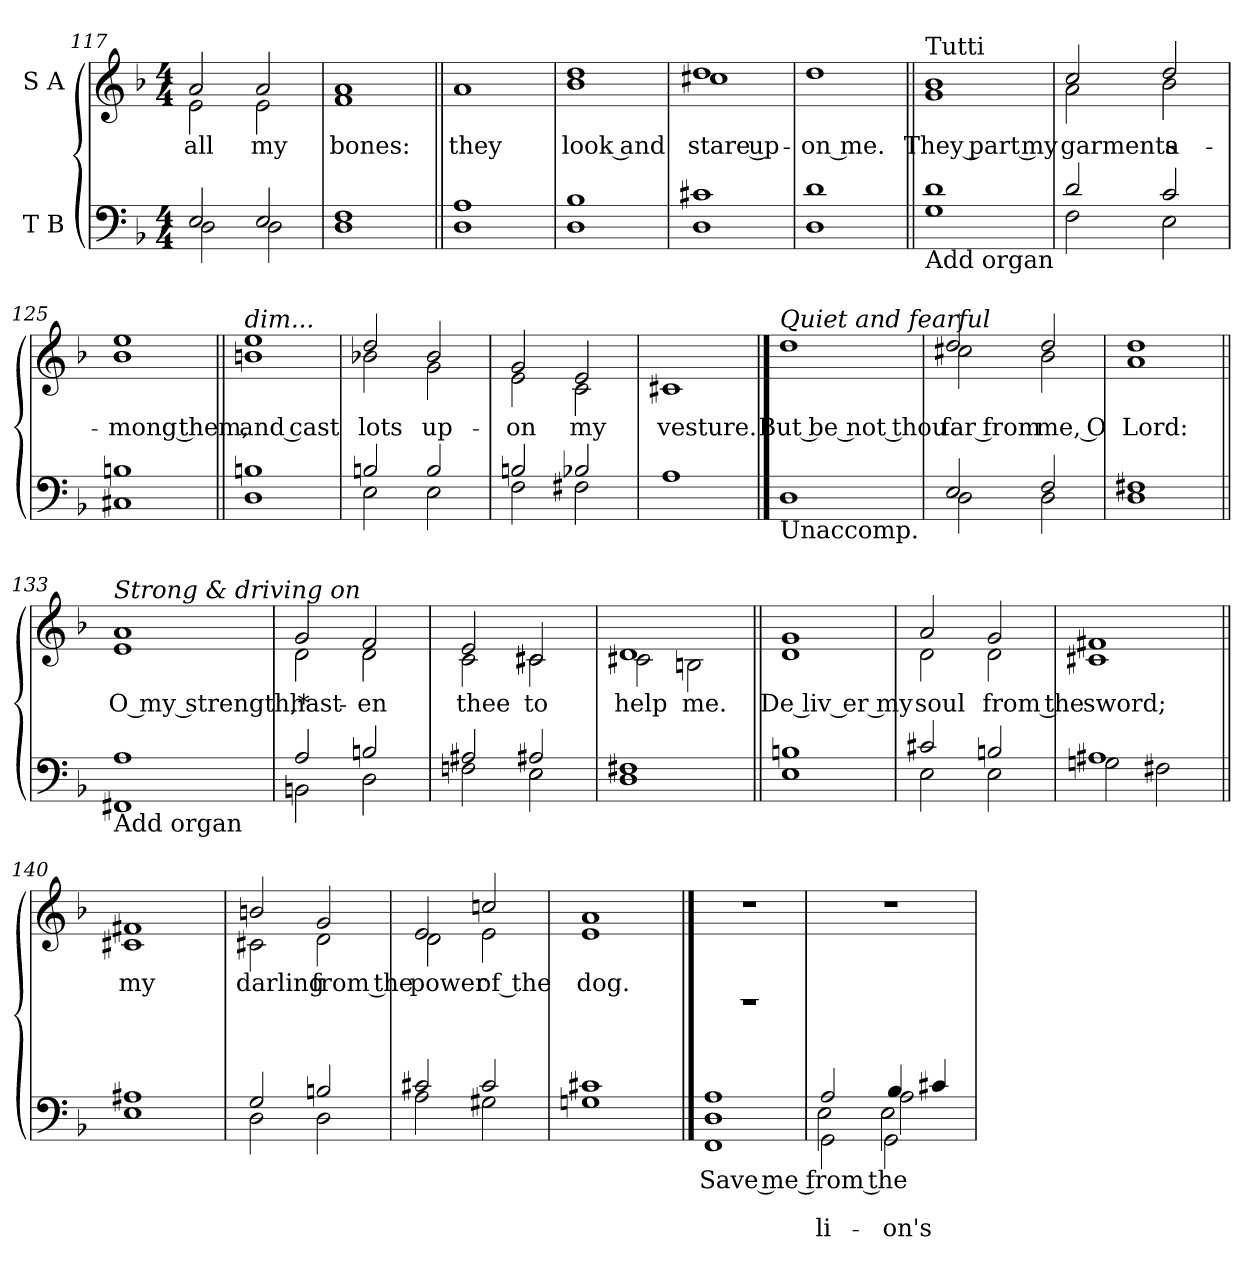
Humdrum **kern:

**kern	**text	**text	**text	**kern	**text
*part2	*part2	*part2	*part2	*part1	*part1
*staff2	*staff2	*staff2	*staff2	*staff1	*staff1
*I"T B	*	*	*	*I"S A	*
*clefF4	*	*	*	*clefG2	*
*k[b-]	*	*	*	*k[b-]	*
*M4/4	*	*	*	*M4/4	*
=117	=117	=117	=117	=117	=117
*^	*	*	*	*^	*
!	!	!	!	!	!	!	!LO:LY:b
2E/	2D\	.	.	.	2a/	2e\	all
!	!	!	!	!	!	!	!LO:LY:b
2E/	2D\	.	.	.	2a/	2e\	my
=118	=118	=118	=118	=118	=118	=118	=118
!	!	!	!	!	!	!	!LO:LY:b
1F	1D	.	.	.	1a	1f	bones:
=119||	=119||	=119||	=119||	=119||	=119||	=119||	=119||
!	!	!	!	!	!	!	!LO:LY:b
*	*	*	*	*	*v	*v	*
1A	1D	.	.	.	1a	they
=120	=120	=120	=120	=120	=120	=120
*	*	*	*	*	*^	*
!	!	!	!	!	!	!	!LO:LY:b
1B-	1D	.	.	.	1dd	1b-	look and
=121	=121	=121	=121	=121	=121	=121	=121
!	!	!	!	!	!	!	!LO:LY:b
1c#X	1D	.	.	.	1dd	1cc#X	stare up-
=122	=122	=122	=122	=122	=122	=122	=122
!	!	!	!	!	!	!	!LO:LY:b
*	*	*	*	*	*v	*v	*
1d	1D	.	.	.	1dd	on me.
=123||	=123||	=123||	=123||	=123||	=123||	=123||
*	*	*	*	*	*^	*
!	!	!	!	!	!LO:TX:a:t=Tutti	!	!
!LO:TX:b:t=Add organ	!	!	!	!	!	!	!
!	!	!	!	!	!	!	!LO:LY:b
1d	1G	.	.	.	1b-	1g	They part my
!!LO:LB:g=z	!!
=124	=124	=124	=124	=124	=124	=124	=124
!	!	!	!	!	!	!	!LO:LY:b
2d/	2F\	.	.	.	2cc/	2a\	garments
!	!	!	!	!	!	!	!LO:LY:b
2c/	2E\	.	.	.	2dd/	2b-\	a-
=125	=125	=125	=125	=125	=125	=125	=125
!	!	!	!	!	!	!	!LO:LY:b
1Bn	1C#X	.	.	.	1ee	1b-i	-mong them,
=126||	=126||	=126||	=126||	=126||	=126||	=126||	=126||
!	!	!	!	!	!LO:TX:a:i:t=dim...	!	!
!	!	!	!	!	!	!	!LO:LY:b
1Bn	1D	.	.	.	1ee	1bn	and cast
=127	=127	=127	=127	=127	=127	=127	=127
!	!	!	!	!	!	!	!LO:LY:b
2Bn/	2E\	.	.	.	2dd/	2b-X\	lots
!	!	!	!	!	!	!	!LO:LY:b
2B/	2E\	.	.	.	2b-/	2g\	up-
=128	=128	=128	=128	=128	=128	=128	=128
!	!	!	!	!	!	!	!LO:LY:b
2Bn/	2F\	.	.	.	2g/	2e\	-on
!	!	!	!	!	!	!	!LO:LY:b
2B-X/	2F#X\	.	.	.	2e/	2c\	my
=129	=129	=129	=129	=129	=129	=129	=129
!	!	!	!	!	!	!	!LO:LY:b
*v	*v	*	*	*	*	*	*
*	*	*	*	*v	*v	*
1A	.	.	.	1c#X	vesture.
==130	==130	==130	==130	==130	==130
!	!	!	!	!LO:TX:a:i:t=Quiet and fearful	!
!LO:TX:b:t=Unaccomp.	!	!	!	!	!
!	!	!	!	!	!LO:LY:b
1D	.	.	.	1dd	But be not thou
=131	=131	=131	=131	=131	=131
*^	*	*	*	*^	*
!	!	!	!	!	!	!	!LO:LY:b
2E/	2D\	.	.	.	2dd/	2cc#X\	far from
!	!	!	!	!	!	!	!LO:LY:b
2F/	2D\	.	.	.	2dd/	2b-i\	me, O
!!LO:LB:g=z	!!
=132	=132	=132	=132	=132	=132	=132	=132
!	!	!	!	!	!	!	!LO:LY:b
1F#X	1D	.	.	.	1dd	1a	Lord:
=133||	=133||	=133||	=133||	=133||	=133||	=133||	=133||
!	!	!	!	!	!LO:TX:a:i:t=Strong & driving on	!	!
!LO:TX:b:t=Add organ	!	!	!	!	!	!	!
!	!	!	!	!	!	!	!LO:LY:b
1A	1FF#X	.	.	.	1a	1e	O my strength,*
=134	=134	=134	=134	=134	=134	=134	=134
!	!	!	!	!	!	!	!LO:LY:b
2A/	2BBn\	.	.	.	2g/	2d\	hast-
!	!	!	!	!	!	!	!LO:LY:b
2Bn/	2D\	.	.	.	2f/	2d\	-en
=135	=135	=135	=135	=135	=135	=135	=135
!	!	!	!	!	!	!	!LO:LY:b
2A#X/	2Fn\	.	.	.	2e/	2c\	thee
!	!	!	!	!	!	!	!LO:LY:b
2A#X/	2E\	.	.	.	2c#X/	2c#\	to
=136	=136	=136	=136	=136	=136	=136	=136
!	!	!	!	!	!	!	!LO:LY:b
1F#X	1D	.	.	.	1d	2c#X\	help
!	!	!	!	!	!	!	!LO:LY:b
.	.	.	.	.	.	2Bn\	me.
=137||	=137||	=137||	=137||	=137||	=137||	=137||	=137||
!	!	!	!	!	!	!	!LO:LY:b
1Bn	1E	.	.	.	1g	1d	De liv er my
=138	=138	=138	=138	=138	=138	=138	=138
!	!	!	!	!	!	!	!LO:LY:b
2c#X/	2E\	.	.	.	2a/	2d\	soul
!	!	!	!	!	!	!	!LO:LY:b
2Bn/	2E\	.	.	.	2g/	2d\	from the
!!LO:LB:g=z	!!
=139	=139	=139	=139	=139	=139	=139	=139
!	!	!	!	!	!	!	!LO:LY:b
1A#X	2Gn\	.	.	.	1f#X	1c#X	sword;
.	2F#X\	.	.	.	.	.	.
=140||	=140||	=140||	=140||	=140||	=140||	=140||	=140||
!	!	!	!	!	!	!	!LO:LY:b
1A#X	1E	.	.	.	1f#X	1c#X	my
=141	=141	=141	=141	=141	=141	=141	=141
!	!	!	!	!	!	!	!LO:LY:b
2G/	2D\	.	.	.	2bn/	2c#X\	darling
!	!	!	!	!	!	!	!LO:LY:b
2Bn/	2D\	.	.	.	2g/	2d\	from the
=142	=142	=142	=142	=142	=142	=142	=142
!	!	!	!	!	!	!	!LO:LY:b
2c#X/	2A\	.	.	.	2e/	2d\	power
!	!	!	!	!	!	!	!LO:LY:b
2c#i/	2G#X\	.	.	.	2ccni/	2e\	of the
=143	=143	=143	=143	=143	=143	=143	=143
!	!	!	!	!	!	!	!LO:LY:b
1c#X	1Gn	.	.	.	1a	1e	dog.
==144	==144	==144	==144	==144	==144	==144	==144
!	!	!	!	!	!LO:TX:a:t=T&B,	!	!
!	!	!	!	!	!LO:TX:a:i:t=forceful	!	!
!	!	!LO:LY:a	!	!	!	!	!
*^	*^	*	*	*	*v	*v	*
1reee	1A	1FF	1D	Save me from the	.	.	1r	.
=145	=145	=145	=145	=145	=145	=145	=145	=145
!	!	!	!	!	!	!LO:LY:a	!	!
2A/	2ryy	2GG\	2E\	.	.	li-	1r	.
!	!	!	!	!	!	!LO:LY:a	!	!
4B-i/	2A\	2GG\	2E\	.	.	-on's	.	.
4c#X/	.	.	.	.	.	.	.	.
*v	*v	*v	*v	*	*	*	*	*
=	=	=	=	=	=
*-	*-	*-	*-	*-	*-
